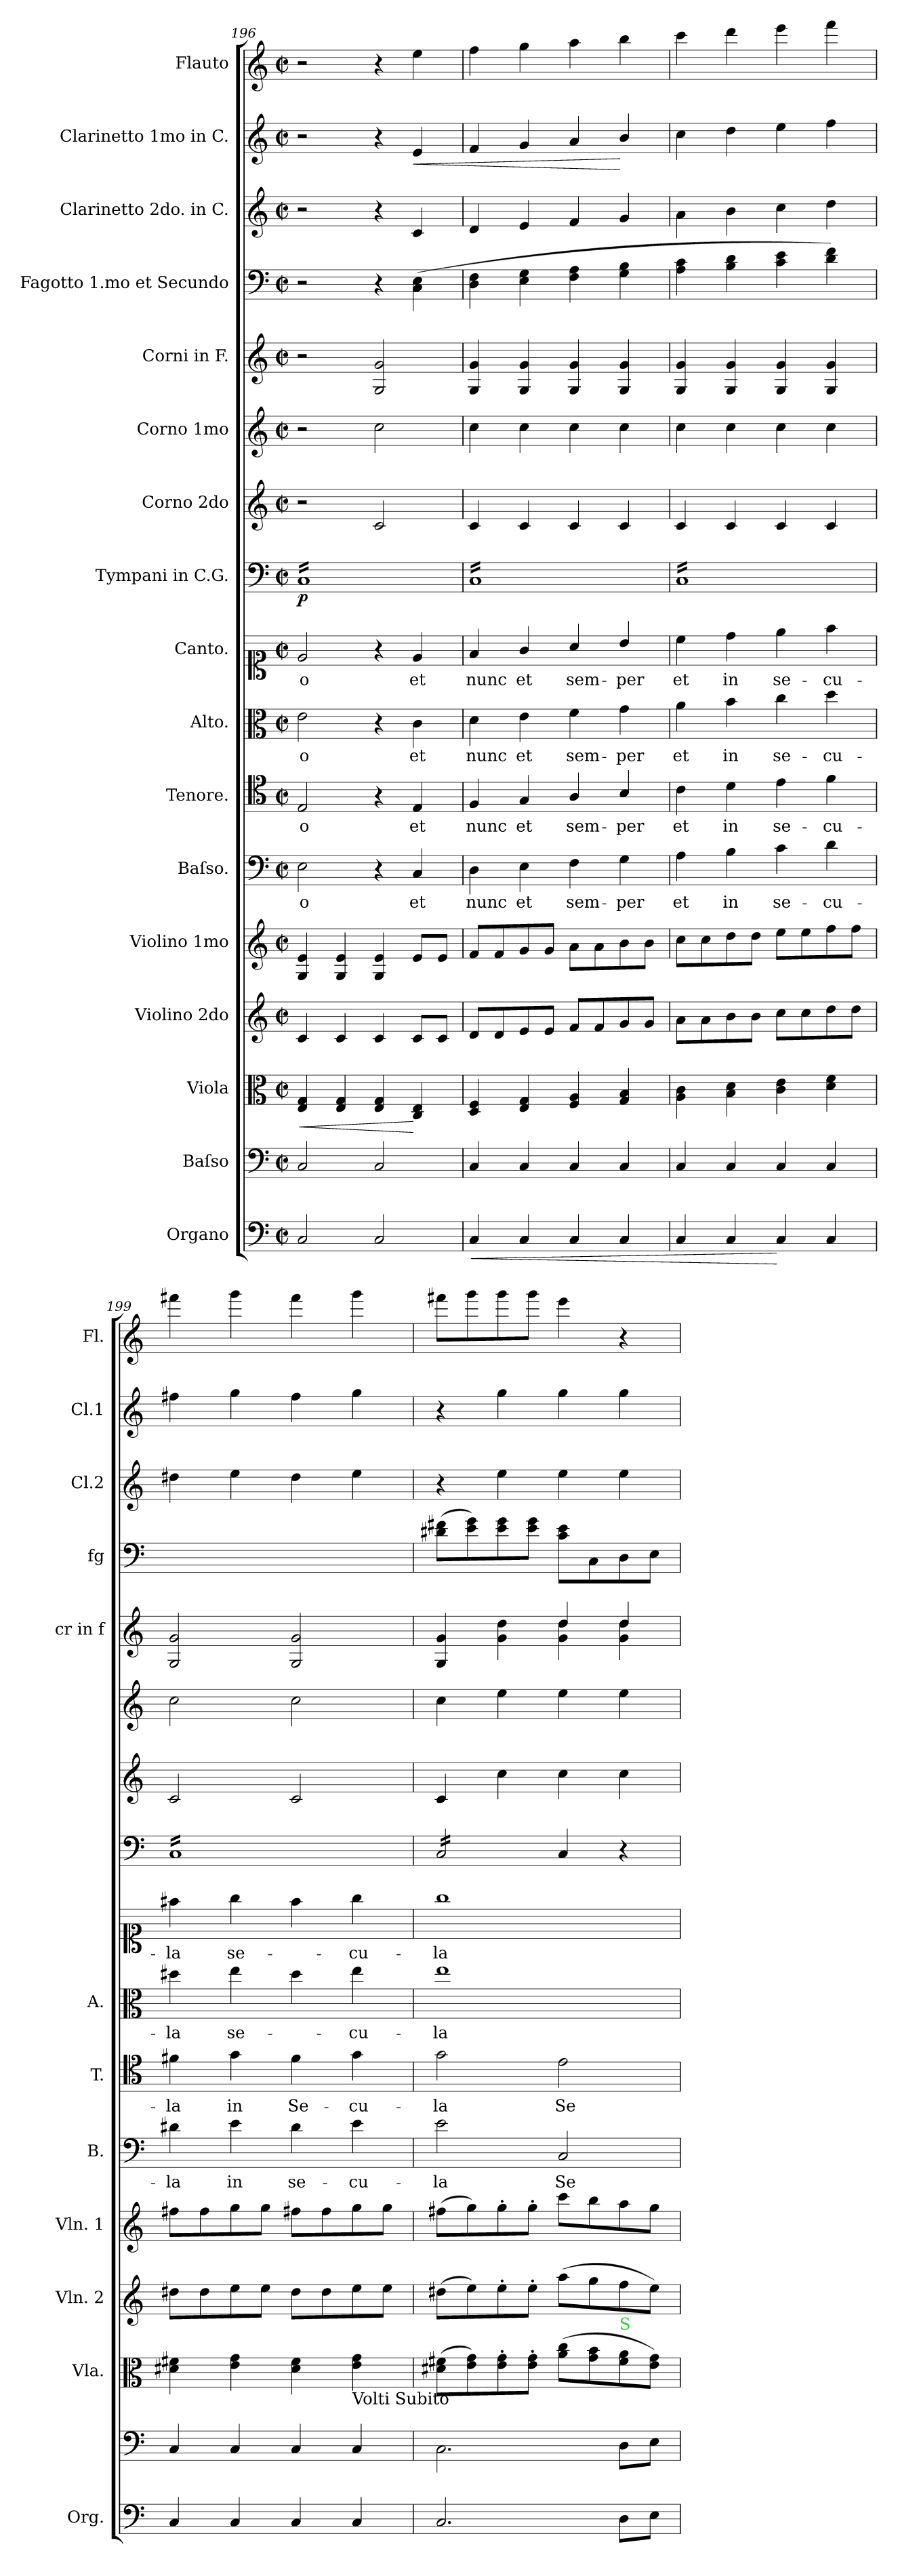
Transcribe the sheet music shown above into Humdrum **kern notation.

**kern	**dynam	**kern	**kern	**dynam	**kern	**kern	**kern	**text	**kern	**text	**kern	**text	**kern	**text	**kern	**dynam	**kern	**kern	**kern	**kern	**kern	**kern	**dynam	**kern
*part17	*part17	*part16	*part15	*part15	*part14	*part13	*part12	*part12	*part11	*part11	*part10	*part10	*part9	*part9	*part8	*part8	*part7	*part6	*part5	*part4	*part3	*part2	*part2	*part1
*staff17	*staff17	*staff16	*staff15	*staff15	*staff14	*staff13	*staff12	*staff12	*staff11	*staff11	*staff10	*staff10	*staff9	*staff9	*staff8	*staff8	*staff7	*staff6	*staff5	*staff4	*staff3	*staff2	*staff2	*staff1
*I"Organo	*	*I"Baſso	*I"Viola	*	*I"Violino 2do	*I"Violino 1mo	*I"Baſso.	*	*I"Tenore.	*	*I"Alto.	*	*I"Canto.	*	*I"Tympani in C.G.	*	*I"Corno 2do	*I"Corno 1mo	*I"Corni in F.	*I"Fagotto 1.mo et Secundo	*I"Clarinetto 2do. in C.	*I"Clarinetto 1mo in C.	*	*I"Flauto
*I'Org.	*	*	*I'Vla.	*	*I'Vln. 2	*I'Vln. 1	*I'B.	*	*I'T.	*	*I'A.	*	*	*	*	*	*	*	*I'cr in f	*I'fg	*I'Cl.2	*I'Cl.1	*	*I'Fl.
*clefF4	*	*clefF4	*clefC3	*	*clefG2	*clefG2	*clefF4	*	*clefC4	*	*clefC3	*	*clefC1	*	*clefF4	*	*clefG2	*clefG2	*clefG2	*clefF4	*clefG2	*clefG2	*	*clefG2
*	*	*	*	*	*	*	*	*	*	*	*	*	*	*	*	*	*	*	*ITrd4c7	*	*	*	*	*
*k[]	*	*k[]	*k[]	*	*k[]	*k[]	*k[]	*	*k[]	*	*k[]	*	*k[]	*	*k[]	*	*k[]	*k[]	*k[b-]	*k[]	*k[]	*k[]	*	*k[]
*M2/2	*	*M2/2	*M2/2	*	*M2/2	*M2/2	*M2/2	*	*M2/2	*	*M2/2	*	*M2/2	*	*M2/2	*	*M2/2	*M2/2	*M2/2	*M2/2	*M2/2	*M2/2	*	*M2/2
*met(c|)	*	*met(c|)	*met(c|)	*	*met(c|)	*met(c|)	*met(c|)	*	*met(c|)	*	*met(c|)	*	*met(c|)	*	*met(c|)	*	*met(c|)	*met(c|)	*met(c|)	*met(c|)	*met(c|)	*met(c|)	*	*met(c|)
=196	=196	=196	=196	=196	=196	=196	=196	=196	=196	=196	=196	=196	=196	=196	=196	=196	=196	=196	=196	=196	=196	=196	=196	=196
!	!	!	!	!	!	!	!	!	!	!	!	!	!	!	!LO:TX:a:color=crimson:t=⚠	!	!	!	!	!	!	!	!	!
!	!	!	!	!LO:HP:b	!	!	!	!	!	!	!	!	!	!	!	!	!	!	!	!	!	!	!	!
*	*	*	*	*	*	*	*	*	*	*	*	*	*	*	*tremolo	*	*	*	*	*	*	*	*	*
2C/	.	2C/	4E/ 4G/	<	4c/	4G/ 4e/	2E\	-o	2E/	-o	2e\	-o	2e/	-o	16C/LL	p	2r	2r	2r	2r	2r	2r	.	2r
.	.	.	.	.	.	.	.	.	.	.	.	.	.	.	16C/	.	.	.	.	.	.	.	.	.
.	.	.	.	.	.	.	.	.	.	.	.	.	.	.	16C/	.	.	.	.	.	.	.	.	.
.	.	.	.	.	.	.	.	.	.	.	.	.	.	.	16C/	.	.	.	.	.	.	.	.	.
.	.	.	4E/ 4G/	.	4c/	4G/ 4e/	.	.	.	.	.	.	.	.	16C/	.	.	.	.	.	.	.	.	.
.	.	.	.	.	.	.	.	.	.	.	.	.	.	.	16C/	.	.	.	.	.	.	.	.	.
.	.	.	.	.	.	.	.	.	.	.	.	.	.	.	16C/	.	.	.	.	.	.	.	.	.
.	.	.	.	.	.	.	.	.	.	.	.	.	.	.	16C/	.	.	.	.	.	.	.	.	.
2C/	.	2C/	4E/ 4G/	.	4c/	4G/ 4e/	4r	.	4r	.	4r	.	4r	.	16C/	.	2c/	2cc\	2C/ 2c/	4r	4r	4r	.	4r
.	.	.	.	.	.	.	.	.	.	.	.	.	.	.	16C/	.	.	.	.	.	.	.	.	.
.	.	.	.	.	.	.	.	.	.	.	.	.	.	.	16C/	.	.	.	.	.	.	.	.	.
.	.	.	.	.	.	.	.	.	.	.	.	.	.	.	16C/	.	.	.	.	.	.	.	.	.
!	!	!	!	!	!	!	!	!	!	!	!	!	!	!	!	!	!	!	!	!	!	!	!LO:HP:b	!
.	.	.	4C/ 4E/	[	8c/L	8e/L	4C/	et	4E/	et	4c\	et	4e/	et	16C/	.	.	.	.	(4C\ 4E\	4c/	4e/	<	4ee\
.	.	.	.	.	.	.	.	.	.	.	.	.	.	.	16C/	.	.	.	.	.	.	.	.	.
.	.	.	.	.	8c/J	8e/J	.	.	.	.	.	.	.	.	16C/	.	.	.	.	.	.	.	.	.
.	.	.	.	.	.	.	.	.	.	.	.	.	.	.	16C/JJ	.	.	.	.	.	.	.	.	.
=197	=197	=197	=197	=197	=197	=197	=197	=197	=197	=197	=197	=197	=197	=197	=197	=197	=197	=197	=197	=197	=197	=197	=197	=197
!	!LO:HP:b	!	!	!	!	!	!	!	!	!	!	!	!	!	!	!	!	!	!	!	!	!	!	!
4C/	<	4C/	4D/ 4F/	.	8d/L	8f/L	4D\	nunc	4F/	nunc	4d\	nunc	4f/	nunc	16C/LL	.	4c/	4cc\	4C/ 4c/	4D\ 4F\	4d/	4f/	.	4ff\
.	.	.	.	.	.	.	.	.	.	.	.	.	.	.	16C/	.	.	.	.	.	.	.	.	.
.	.	.	.	.	8d/	8f/	.	.	.	.	.	.	.	.	16C/	.	.	.	.	.	.	.	.	.
.	.	.	.	.	.	.	.	.	.	.	.	.	.	.	16C/	.	.	.	.	.	.	.	.	.
4C/	.	4C/	4E/ 4G/	.	8e/	8g/	4E\	et	4G/	et	4e\	et	4g/	et	16C/	.	4c/	4cc\	4C/ 4c/	4E\ 4G\	4e/	4g/	.	4gg\
.	.	.	.	.	.	.	.	.	.	.	.	.	.	.	16C/	.	.	.	.	.	.	.	.	.
.	.	.	.	.	8e/J	8g/J	.	.	.	.	.	.	.	.	16C/	.	.	.	.	.	.	.	.	.
.	.	.	.	.	.	.	.	.	.	.	.	.	.	.	16C/	.	.	.	.	.	.	.	.	.
4C/	.	4C/	4F/ 4A/	.	8f/L	8a\L	4F\	sem-	4A/	sem-	4f\	sem-	4a/	sem-	16C/	.	4c/	4cc\	4C/ 4c/	4F\ 4A\	4f/	4a/	.	4aa\
.	.	.	.	.	.	.	.	.	.	.	.	.	.	.	16C/	.	.	.	.	.	.	.	.	.
.	.	.	.	.	8f/	8a\	.	.	.	.	.	.	.	.	16C/	.	.	.	.	.	.	.	.	.
.	.	.	.	.	.	.	.	.	.	.	.	.	.	.	16C/	.	.	.	.	.	.	.	.	.
4C/	.	4C/	4G/ 4B/	.	8g/	8b\	4G\	-per	4B/	-per	4g\	-per	4b/	-per	16C/	.	4c/	4cc\	4C/ 4c/	4G\ 4B\	4g/	4b/	[	4bb\
.	.	.	.	.	.	.	.	.	.	.	.	.	.	.	16C/	.	.	.	.	.	.	.	.	.
.	.	.	.	.	8g/J	8b\J	.	.	.	.	.	.	.	.	16C/	.	.	.	.	.	.	.	.	.
.	.	.	.	.	.	.	.	.	.	.	.	.	.	.	16C/JJ	.	.	.	.	.	.	.	.	.
=198	=198	=198	=198	=198	=198	=198	=198	=198	=198	=198	=198	=198	=198	=198	=198	=198	=198	=198	=198	=198	=198	=198	=198	=198
4C/	.	4C/	4A\ 4c\	.	8a\L	8cc\L	4A\	et	4c\	et	4a\	et	4cc\	et	16C/LL	.	4c/	4cc\	4C/ 4c/	4A\ 4c\	4a\	4cc\	.	4ccc\
.	.	.	.	.	.	.	.	.	.	.	.	.	.	.	16C/	.	.	.	.	.	.	.	.	.
.	.	.	.	.	8a\	8cc\	.	.	.	.	.	.	.	.	16C/	.	.	.	.	.	.	.	.	.
.	.	.	.	.	.	.	.	.	.	.	.	.	.	.	16C/	.	.	.	.	.	.	.	.	.
4C/	.	4C/	4B\ 4d\	.	8b\	8dd\	4B\	in	4d\	in	4b\	in	4dd\	in	16C/	.	4c/	4cc\	4C/ 4c/	4B\ 4d\	4b\	4dd\	.	4ddd\
.	.	.	.	.	.	.	.	.	.	.	.	.	.	.	16C/	.	.	.	.	.	.	.	.	.
.	.	.	.	.	8b\J	8dd\J	.	.	.	.	.	.	.	.	16C/	.	.	.	.	.	.	.	.	.
.	.	.	.	.	.	.	.	.	.	.	.	.	.	.	16C/	.	.	.	.	.	.	.	.	.
4C/	[	4C/	4c\ 4e\	.	8cc\L	8ee\L	4c\	se-	4e\	se-	4cc\	se-	4ee\	se-	16C/	.	4c/	4cc\	4C/ 4c/	4c\ 4e\	4cc\	4ee\	.	4eee\
.	.	.	.	.	.	.	.	.	.	.	.	.	.	.	16C/	.	.	.	.	.	.	.	.	.
.	.	.	.	.	8cc\	8ee\	.	.	.	.	.	.	.	.	16C/	.	.	.	.	.	.	.	.	.
.	.	.	.	.	.	.	.	.	.	.	.	.	.	.	16C/	.	.	.	.	.	.	.	.	.
4C/	.	4C/	4d\ 4f\	.	8dd\	8ff\	4d\	-cu-	4f\	-cu-	4dd\	-cu-	4ff\	-cu-	16C/	.	4c/	4cc\	4C/ 4c/	4d\ 4f\)	4dd\	4ff\	.	4fff\
.	.	.	.	.	.	.	.	.	.	.	.	.	.	.	16C/	.	.	.	.	.	.	.	.	.
.	.	.	.	.	8dd\J	8ff\J	.	.	.	.	.	.	.	.	16C/	.	.	.	.	.	.	.	.	.
.	.	.	.	.	.	.	.	.	.	.	.	.	.	.	16C/JJ	.	.	.	.	.	.	.	.	.
=199	=199	=199	=199	=199	=199	=199	=199	=199	=199	=199	=199	=199	=199	=199	=199	=199	=199	=199	=199	=199	=199	=199	=199	=199
4C/	.	4C/	4d#X\ 4f#X\	.	8dd#X\L	8ff#X\L	4d#X\	-la	4f#X\	-la	4dd#X\	-la	4ff#X\	-la	16C/LL	.	2c/	2cc\	2C/ 2c/	1ryy	4dd#X\	4ff#X\	.	4fff#X\
.	.	.	.	.	.	.	.	.	.	.	.	.	.	.	16C/	.	.	.	.	.	.	.	.	.
.	.	.	.	.	8dd#\	8ff#\	.	.	.	.	.	.	.	.	16C/	.	.	.	.	.	.	.	.	.
.	.	.	.	.	.	.	.	.	.	.	.	.	.	.	16C/	.	.	.	.	.	.	.	.	.
4C/	.	4C/	4e\ 4g\	.	8ee\	8gg\	4e\	in	4g\	in	4ee\	se-	4gg\	se-	16C/	.	.	.	.	.	4ee\	4gg\	.	4ggg\
.	.	.	.	.	.	.	.	.	.	.	.	.	.	.	16C/	.	.	.	.	.	.	.	.	.
.	.	.	.	.	8ee\J	8gg\J	.	.	.	.	.	.	.	.	16C/	.	.	.	.	.	.	.	.	.
.	.	.	.	.	.	.	.	.	.	.	.	.	.	.	16C/	.	.	.	.	.	.	.	.	.
4C/	.	4C/	4d#\ 4f#\	.	8dd#\L	8ff#X\L	4d#\	se-	4f#\	Se-	4dd#\	.	4ff#\	.	16C/	.	2c/	2cc\	2C/ 2c/	.	4dd#\	4ff#\	.	4fff#\
.	.	.	.	.	.	.	.	.	.	.	.	.	.	.	16C/	.	.	.	.	.	.	.	.	.
.	.	.	.	.	8dd#\	8ff#\	.	.	.	.	.	.	.	.	16C/	.	.	.	.	.	.	.	.	.
.	.	.	.	.	.	.	.	.	.	.	.	.	.	.	16C/	.	.	.	.	.	.	.	.	.
!	!	!	!LO:TX:b:t=Volti Subito	!	!	!	!	!	!	!	!	!	!	!	!	!	!	!	!	!	!	!	!	!
4C/	.	4C/	4e\ 4g\	.	8ee\	8gg\	4e\	-cu-	4g\	-cu-	4ee\	-cu-	4gg\	-cu-	16C/	.	.	.	.	.	4ee\	4gg\	.	4ggg\
.	.	.	.	.	.	.	.	.	.	.	.	.	.	.	16C/	.	.	.	.	.	.	.	.	.
.	.	.	.	.	8ee\J	8gg\J	.	.	.	.	.	.	.	.	16C/	.	.	.	.	.	.	.	.	.
.	.	.	.	.	.	.	.	.	.	.	.	.	.	.	16C/JJ	.	.	.	.	.	.	.	.	.
=200	=200	=200	=200	=200	=200	=200	=200	=200	=200	=200	=200	=200	=200	=200	=200	=200	=200	=200	=200	=200	=200	=200	=200	=200
*	*	*	*	*	*	*	*	*	*	*	*	*	*	*	*	*	*	*	*^	*	*	*	*	*
2.C/	.	2.C\	(8d#X\ 8f#X\L	.	(8dd#X\L	(8ff#X\L	2e\	-la	2g\	-la	1ee\	-la	1gg\	-la	16C/LL	.	4c/	4cc\	4C/ 4c/	2ryy	(8d#X\ 8f#X\L	4r	4r	.	8fff#X\L
.	.	.	.	.	.	.	.	.	.	.	.	.	.	.	16C/	.	.	.	.	.	.	.	.	.	.
.	.	.	8e\ 8g\)	.	8ee\)	8gg\)	.	.	.	.	.	.	.	.	16C/	.	.	.	.	.	8e\ 8g\)	.	.	.	8ggg\
.	.	.	.	.	.	.	.	.	.	.	.	.	.	.	16C/	.	.	.	.	.	.	.	.	.	.
.	.	.	8e'\ 8g'\	.	8ee'\	8gg'\	.	.	.	.	.	.	.	.	16C/	.	4cc\	4ee\	4c\ 4g\	.	8e\ 8g\	4ee\	4gg\	.	8ggg\
.	.	.	.	.	.	.	.	.	.	.	.	.	.	.	16C/	.	.	.	.	.	.	.	.	.	.
.	.	.	8e'\ 8g'\J	.	8ee'\J	8gg'\J	.	.	.	.	.	.	.	.	16C/	.	.	.	.	.	8e\ 8g\J	.	.	.	8ggg\J
.	.	.	.	.	.	.	.	.	.	.	.	.	.	.	16C/JJ	.	.	.	.	.	.	.	.	.	.
*	*	*	*	*	*	*	*	*	*	*	*	*	*	*	*Xtremolo	*	*	*	*	*	*	*	*	*	*
.	.	.	(8a\ 8cc\L	.	(8aa\L	8ccc\L	2C/	Se-	2e\	Se-	.	.	.	.	4C/	.	4cc\	4ee\	4c\ 4g\	4g/	8c\ 8e\L	4ee\	4gg\	.	4eee\
.	.	.	8g\ 8b\	.	8gg\	8bb\	.	.	.	.	.	.	.	.	.	.	.	.	.	.	8C\	.	.	.	.
!	!	!	!LO:TX:a:color=limegreen:t=S	!	!	!	!	!	!	!	!	!	!	!	!	!	!	!	!	!	!	!	!	!	!
8D\L	.	8D\L	8f#\ 8a\	.	8ff\	8aa\	.	.	.	.	.	.	.	.	4r	.	4cc\	4ee\	4c\ 4g\	4g/	8D\	4ee\	4gg\	.	4r
8E\J	.	8E\J	8e\ 8g\J)	.	8ee\J)	8gg\J	.	.	.	.	.	.	.	.	.	.	.	.	.	.	8E\J	.	.	.	.
*	*	*	*	*	*	*	*	*	*	*	*	*	*	*	*	*	*	*	*v	*v	*	*	*	*	*
=	=	=	=	=	=	=	=	=	=	=	=	=	=	=	=	=	=	=	=	=	=	=	=	=
*-	*-	*-	*-	*-	*-	*-	*-	*-	*-	*-	*-	*-	*-	*-	*-	*-	*-	*-	*-	*-	*-	*-	*-	*-
